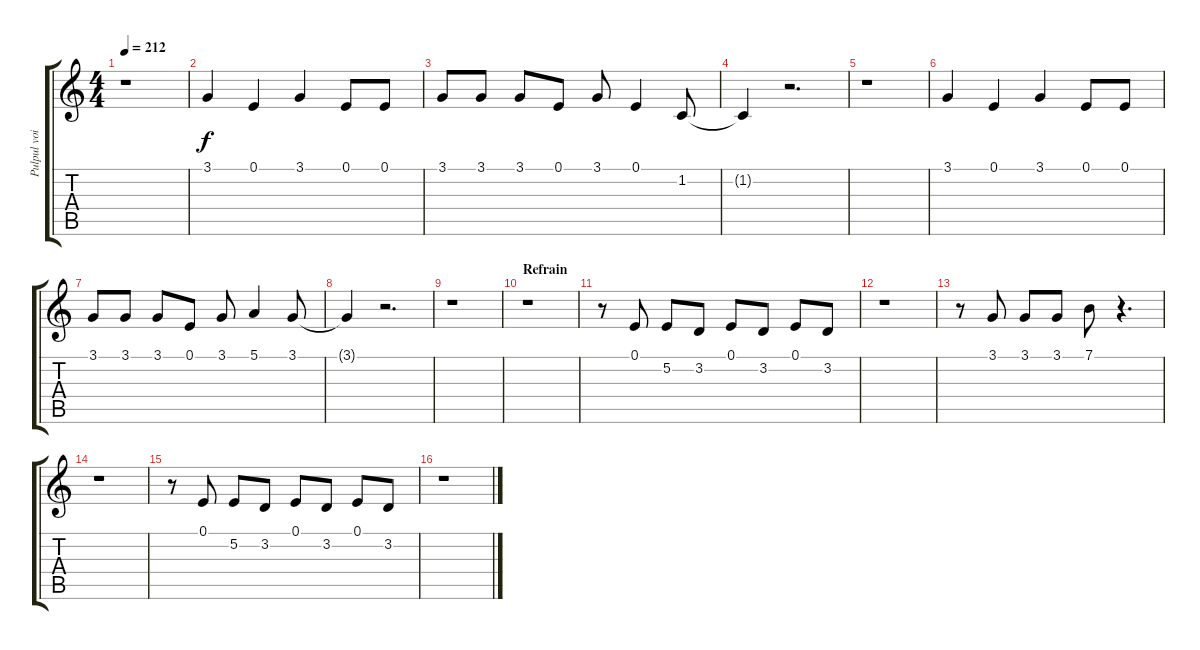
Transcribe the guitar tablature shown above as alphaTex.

\track ("Pulpul voix" "Pulpul voi") {instrument clarinet}
\staff {score tabs}
\tuning (E4 B3 G3 D3 A2 E2) {hide}
\ts (4 4)
\tempo 212
\clef g2
\ks c
r.1{dy f} |
3.1.4 0.1.4 3.1.4 0.1.8 0.1.8 |
3.1.8 3.1.8 3.1.8 0.1.8 3.1.8 0.1.4 1.2.8 |
1.2{t}.4 r.2{d} |
r.1 |
3.1.4 0.1.4 3.1.4 0.1.8 0.1.8 |
3.1.8 3.1.8 3.1.8 0.1.8 3.1.8 5.1.4 3.1.8 |
3.1{t}.4 r.2{d} |
r.1 |
\section ("" "Refrain")
r.1 |
r.8 0.1.8 5.2.8 3.2.8 0.1.8 3.2.8 0.1.8 3.2.8 |
r.1 |
r.8 3.1.8 3.1.8 3.1.8 7.1.8 r.4{d} |
r.1 |
r.8 0.1.8 5.2.8 3.2.8 0.1.8 3.2.8 0.1.8 3.2.8 |
r.1
